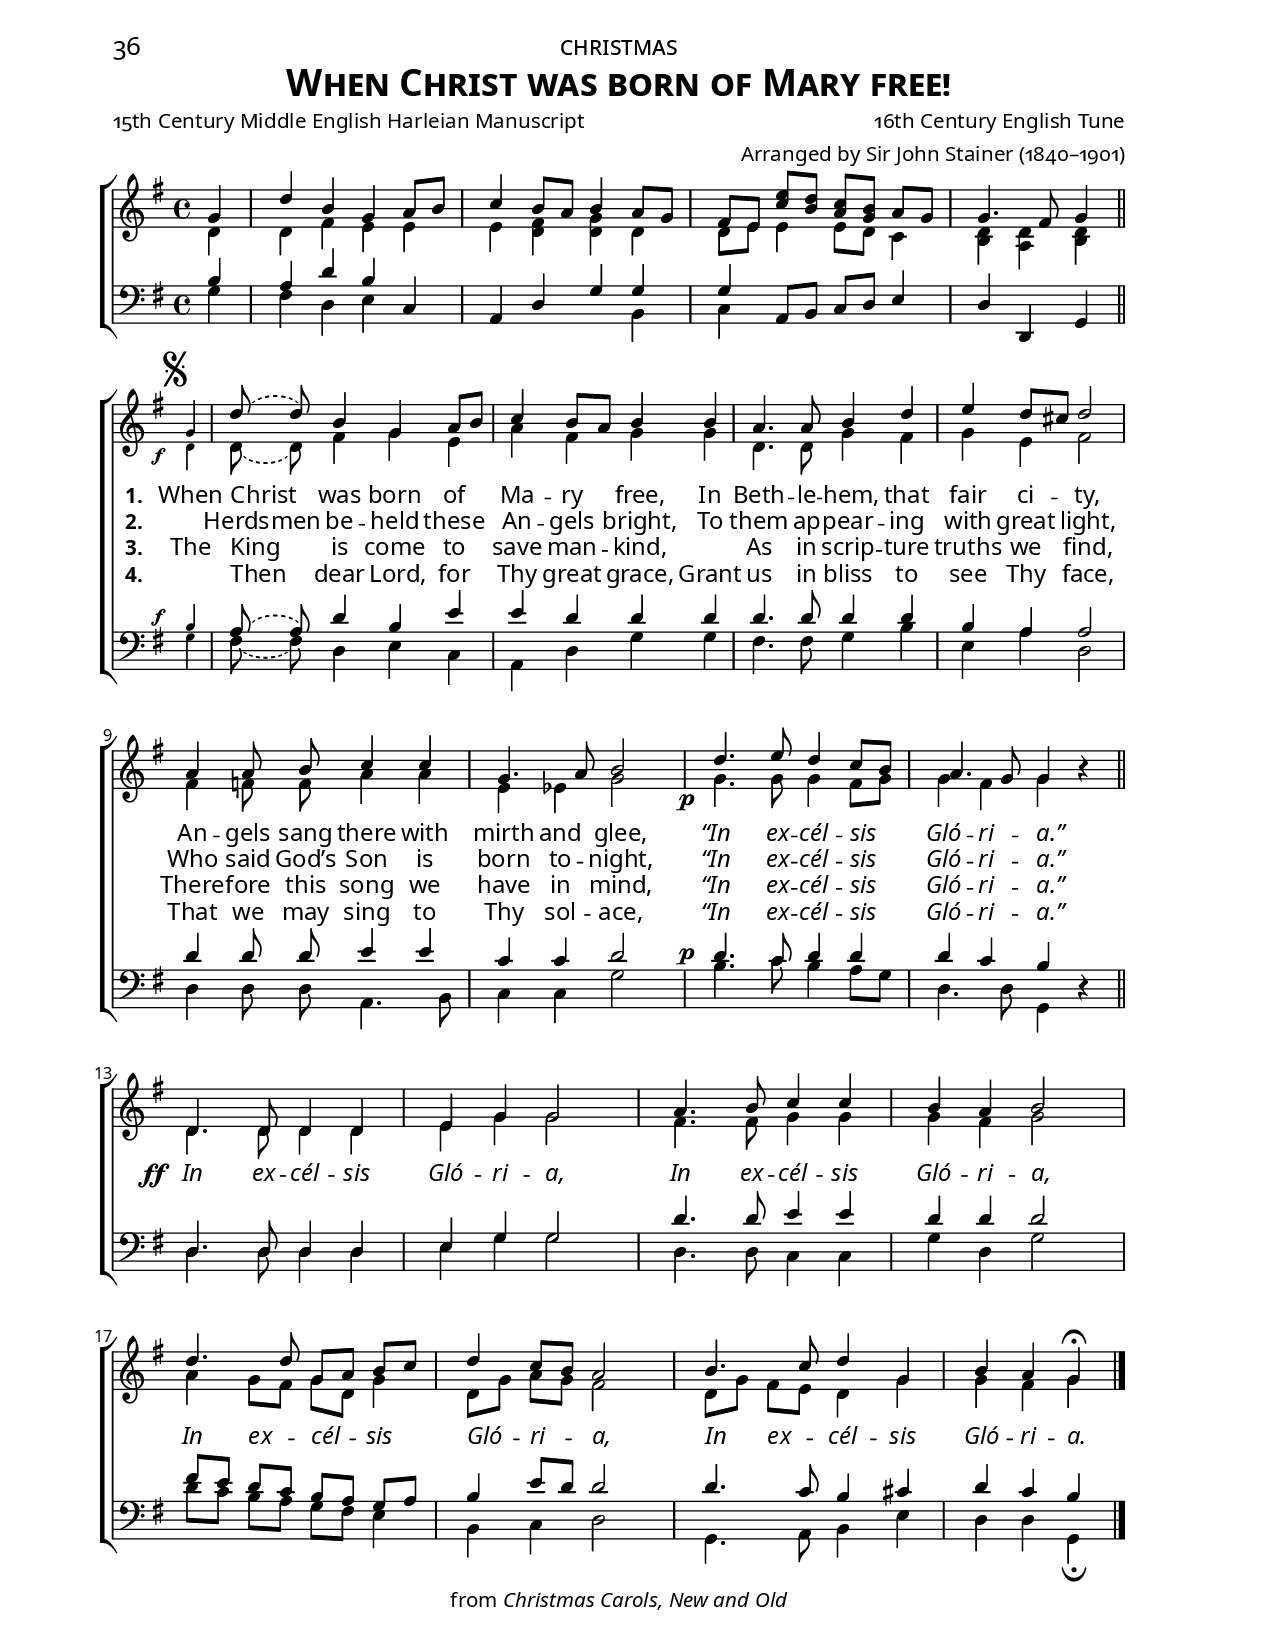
\version "2.14.2"
\include "util.ly"
\header {
  title = \markup{\override #'(font-name . "Garamond Premier Pro Semibold"){ \abs-fontsize #18 \smallCapsOldStyle"When Christ was born of Mary free!"}}
  poet = \markup\oldStyleNum"15th Century Middle English Harleian Manuscript"
  composer = \markup\oldStyleNum"16th Century English Tune"
  arranger = \markup\oldStyleNum"Arranged by Sir John Stainer (1840–1901)"
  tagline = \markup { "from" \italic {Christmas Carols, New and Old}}
}
\paper {
  paper-height = 11\in
  paper-width = 8.5\in
  indent = 0\in
  %system-system-spacing = #'((basic-distance . 10) (padding . 0))
  system-system-spacing =
    #'((basic-distance . 0)
       (minimum-distance . 0)
       (padding . -3)
       (stretchability . 100))
  ragged-last-bottom = ##f
  ragged-bottom = ##f
  two-sided = ##t
  inner-margin = 1\in
  outer-margin = 0.75\in
  top-margin = 0.26\in
  bottom-margin = 0.25\in
  first-page-number = #036
  print-first-page-number = ##t
  headerLine = \markup{\override #'(font-name . "Garamond Premier Pro") \smallCapsOldStyle"christmas"}
  oddHeaderMarkup = \markup\fill-line{
     \override #'(font-name . "Garamond Premier Pro")\abs-fontsize #12.5
     \combine 
        \fill-line{"" \on-the-fly #print-page-number-check-first
        \oldStylePageNum""
        }
        \fill-line{\headerLine}
  }
  evenHeaderMarkup = \markup {
     \override #'(font-name . "Garamond Premier Pro")\abs-fontsize #12.5
     \combine
        \on-the-fly #print-page-number-check-first
        \oldStylePageNum""
        \fill-line{\headerLine}
  }
}
#(set-global-staff-size 18) \paper{ #(define fonts (make-pango-font-tree "Garamond Premier Pro" "Garamond Premier Pro" "Garamond Premier Pro" (/ 18 20))) }
global = {
  \key g \major
  \time 4/4
  \autoBeamOff
  \override DynamicLineSpanner #'staff-padding = #0.0
  \override DynamicLineSpanner #'Y-extent = #'(1 . 1)
  \override DynamicText #'X-offset = #-3.5
}

sopMusic = \relative c'' {
  \partial 4 g4 |
  d' b g a8[ b] |
  c4 b8[ a] b4 a8[ g] |
  fis[ e] <e' c>[ <d b>] <c a>[ <b g>] a[ g] |
  g4. fis8 g4 \bar"||" \break
  
  \mark \markup {\musicglyph #"scripts.segno"} \teeny g4_\f \normalsize |
  \slurDashed d'8\noBeam(d) \slurSolid b4 g a8[ b] |
  c4 b8[ a] b4 b |
  a4. a8 b4 d |
  
  e d8[ cis] d2 |
  a4 a8\noBeam b8 c4 c |
  g4. a8 b2 |
  d4._\p e8 d4 c8[ b] |
  
  a4. g8 g4 b4\rest | \bar "||" \break
  d,4. d8 d4 d |
  e g g2 |
  a4. b8 c4 c |
  
  b a b2 | \break
  d4. d8 g,8[ a] b[ c] |
  d4 c8[ b] a2 |
  b4. c8 d4 g, |
  b a g\fermata \bar "|."
  
}
sopWords = \lyricmode {
  
}

altoMusic = \relative c' {
  d4 |
  d fis e e |
  e <d fis> <d g> d |
  d8[ e] e4 e8[ d] c4 |
  <b d> <a d> <b d>
  
  \teeny d \normalsize |
  \slurDashed d8\noBeam( d) \slurSolid fis4 g e |
  a fis g g |
  d4. d8 g4 fis |
  
  g e fis2 |
  fis4 f8\noBeam f a4 a |
  e ees g2 |
  g4. g8 g4 fis8[ g] |
  
  g4 fis g s | \bar "||"
  d4. d8 d4 d |
  e g g2 |
  fis4. fis8 g4 g |
  
  g fis g2 |
  a4 g8[ fis] g[ d] g4 |
  d8[ g] a[ g] fis2 |
  d8[ g] fis[ e] d4 g |
  
  g fis g \bar "|."
}
altoWords = {
  \dropLyricsVI
  \lyricmode {
    \repeat unfold 16 { \skip 1 }
    \set stanza = #"1. "
    When Christ was born of Ma -- ry free,
    In Beth -- le -- hem, that fair ci -- ty,
    An -- gels sang there with mirth and glee,
    \markup\italic “In \markup\italic ex -- \markup\italic cél -- \markup\italic sis \markup\italic Gló -- \markup\italic ri -- \markup\italic a.”
  }
  \set stanza = \markup\dynamic"ff "
  \lyricmode {
    \dropLyricsIV
    \markup\italic In \markup\italic ex -- \markup\italic cél -- \markup\italic sis \markup\italic Gló -- \markup\italic ri -- \markup\italic a,
    \markup\italic In \markup\italic ex -- \markup\italic cél -- \markup\italic sis \markup\italic Gló -- \markup\italic ri -- \markup\italic a,
    \markup\italic In \markup\italic ex -- \markup\italic cél -- \markup\italic sis \markup\italic Gló -- \markup\italic ri -- \markup\italic a,
    \markup\italic In \markup\italic ex -- \markup\italic cél -- \markup\italic sis \markup\italic Gló -- \markup\italic ri -- \markup\italic a.
  }
}
altoWordsII = \lyricmode {
  \dropLyricsVI
  \repeat unfold 16 { \skip 1 }
  \set stanza = #"2. "
  \set ignoreMelismata = ##t
  _ Herds -- men
  \unset ignoreMelismata
  be -- held these An -- gels bright,
  To them ap -- pear -- ing with great light,
  Who said God’s Son is born to -- night,
  \markup\italic “In \markup\italic ex -- \markup\italic cél -- \markup\italic sis \markup\italic Gló -- \markup\italic ri -- \markup\italic a.”
}
altoWordsIII = \lyricmode {
  \dropLyricsVI
  \repeat unfold 16 { \skip 1 }
  \set stanza = #"3. "
  The King is come to save man -- kind, ""
  As in scrip -- ture truths we find,
  There -- fore this song we have in mind,
  \markup\italic “In \markup\italic ex -- \markup\italic cél -- \markup\italic sis \markup\italic Gló -- \markup\italic ri -- \markup\italic a.”
}
altoWordsIV = \lyricmode {
  \dropLyricsVI
  \repeat unfold 16 { \skip 1 }
  \set stanza = #"4. "
  _ Then dear Lord, for Thy great grace,
  Grant us in bliss to see Thy face,
  That we may sing to Thy sol -- ace,
  \markup\italic “In \markup\italic ex -- \markup\italic cél -- \markup\italic sis \markup\italic Gló -- \markup\italic ri -- \markup\italic a.”
}

tenorMusic = \relative c' {
  b4 |
  a d b c, |
  a d g g |
  g a,8[ b] c[ d] e4 |
  d d, g \bar "||"
  
  \teeny b'^\f \normalsize |
  \slurDashed a8\noBeam( a) \slurSolid d4 b e |
  e d d d |
  d4. d8 d4 d |
  
  b a a2 |
  d4 d8\noBeam d e4 e |
  c c d2
  d4.^\p c8 d4 d |
  
  d c b s \bar "||"
  d,4. d8 d4 d |
  e g g2 |
  d'4. d8 e4 e |
  d d d2 |
  fis8[ e] d[ c] b[ a] g[ a] |
  b4 e8[ d] d2 |
  d4. c8 b4 cis |
  
  d c b \bar "|."
}
tenorWords = \lyricmode {

}

bassMusic = \relative c' {
  g4 |
  fis d e s |
  s4*3 b4 |
  c s4*3 |
  s4*3 \bar "||"
  
  \teeny g'4 \normalsize |
  \slurDashed fis8\noBeam( fis) \slurSolid d4 e c |
  a d g g |
  fis4. fis8 g4 b |
  
  e, a d,2 |
  d4 d8\noBeam d a4. b8 |
  c4 c g'2 |
  b4. c8 b4 a8[ g] |
  
  d4. d8 g,4 d'\rest |
  d4. d8 d4 d |
  e g g2 |
  d4. d8 c4 c |
  
  g' d g2 |
  d'8[ c] b[ a] g[ fis] e4 |
  b c d2 |
  g,4. a8 b4 e |
  
  d d g,\fermata \bar "|."
}
bassWords = \lyricmode {

}

\score {
  <<
   \new ChoirStaff <<
%    \new Lyrics = sopranos \with { \override VerticalAxisGroup #'nonstaff-relatedstaff-spacing = #'((basic-distance . 1)) }
    \new Staff = women <<
      \new Voice = "sopranos" { \voiceOne << \global \sopMusic >> }
      \new Voice = "altos" { \voiceTwo << \global \altoMusic >> }
    >>
    \new Lyrics \with { alignAboveContext = #"women" \override VerticalAxisGroup #'nonstaff-relatedstaff-spacing = #'((basic-distance . 1))} \lyricsto "sopranos" \sopWords
    \new Lyrics = "altosIV"  \with { alignBelowContext = #"women" } \lyricsto "altos" \altoWordsIV
    \new Lyrics = "altosIII"  \with { alignBelowContext = #"women" } \lyricsto "altos" \altoWordsIII
    \new Lyrics = "altosII"  \with { alignBelowContext = #"women" } \lyricsto "altos" \altoWordsII
    \new Lyrics = "altos"  \with { alignBelowContext = #"women" } \lyricsto "altos" \altoWords
   \new Staff = men <<
      \clef bass
      \new Voice = "tenors" { \voiceOne << \global \tenorMusic >> }
      \new Voice = "basses" { \voiceTwo << \global \bassMusic >> }
    >>
    \new Lyrics \with { alignAboveContext = #"men" \override VerticalAxisGroup #'nonstaff-relatedstaff-spacing = #'((basic-distance . 1)) } \lyricsto "tenors" \tenorWords
    \new Lyrics \with { alignBelowContext = #"men" \override VerticalAxisGroup #'nonstaff-relatedstaff-spacing = #'((basic-distance . 1)) } \lyricsto "basses" \bassWords
  >>
%    \new PianoStaff << \new Staff { \new Voice { \pianoRH } } \new Staff { \clef "bass" \pianoLH } >>
  >>
  \layout {
  \context {
    \Lyrics
    \override LyricText #'font-size = #1.3
  }
    \context {
      \Score
      \override SpacingSpanner #'base-shortest-duration = #(ly:make-moment 1 2)
      \override SpacingSpanner #'common-shortest-duration = #(ly:make-moment 1 2)
    }
    \context {
      % Remove all empty staves
      % \Staff \RemoveEmptyStaves \override VerticalAxisGroup #'remove-first = ##t
    }
    \context {
      \Lyrics
      \override LyricText #'X-offset = #center-on-word
    }
  }
}

